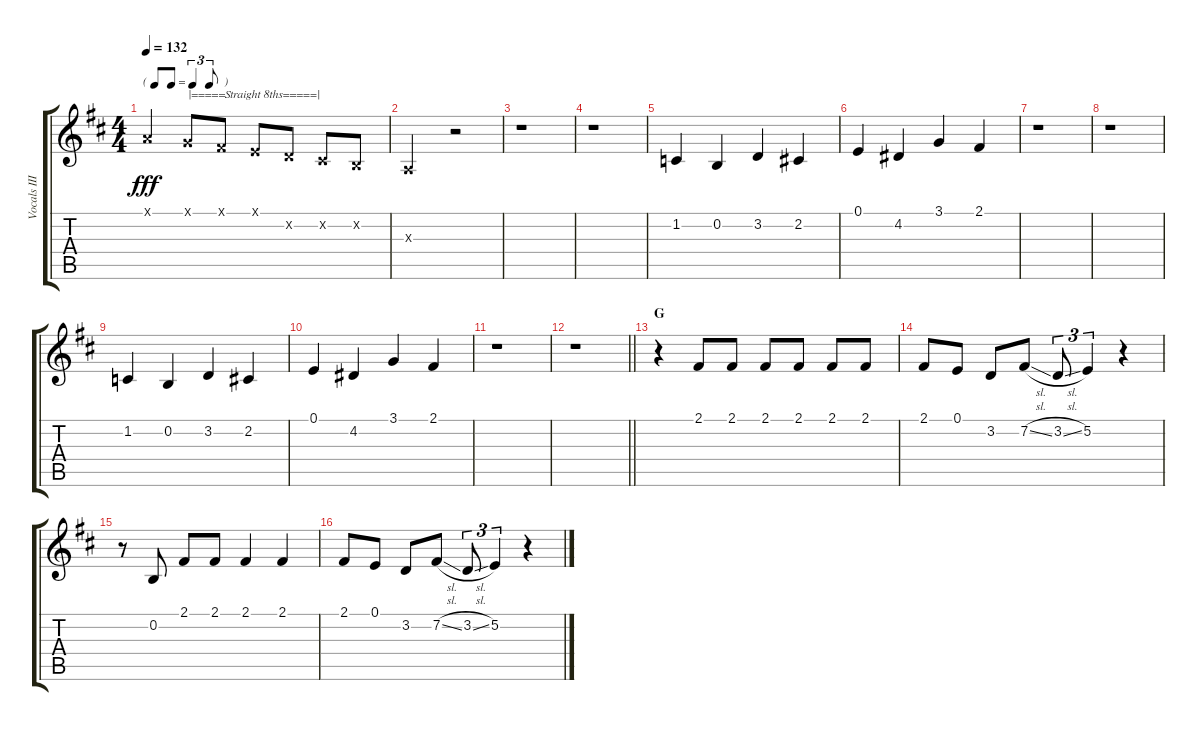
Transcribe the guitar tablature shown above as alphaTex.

\track ("Vocals III" "Vocals III") {instrument voiceoohs}
\staff {score tabs}
\tuning (E4 B3 G3 D3 A2 E2) {hide}
\ts (4 4)
\tf triplet8th
\tempo 132
\clef g2
\ks d
5.1{x}.4{dy fff} 3.1{x}.8{txt "|=====Straight 8ths=====|"} 2.1{x}.8 0.1{x}.8 3.2{x}.8 2.2{x}.8 0.2{x}.8 |
2.3{x}.2 r.2 |
r.1 |
r.1 |
1.2.4 0.2.4 3.2.4 2.2.4 |
0.1.4 4.2.4 3.1.4 2.1.4 |
r.1 |
r.1 |
1.2.4 0.2.4 3.2.4 2.2.4 |
0.1.4 4.2.4 3.1.4 2.1.4 |
r.1 |
\barLineRight lightlight
r.1 |
\section ("" "G")
r.4 2.1.8 2.1.8 2.1.8 2.1.8 2.1.8 2.1.8 |
2.1.8 0.1.8 3.2.8 7.2{sl}.8 3.2{sl}.8{tu (3 2)} 5.2.4{tu (3 2)} r.4 |
r.8 0.2.8 2.1.8 2.1.8 2.1.4 2.1.4 |
2.1.8 0.1.8 3.2.8 7.2{sl}.8 3.2{sl}.8{tu (3 2)} 5.2.4{tu (3 2)} r.4
